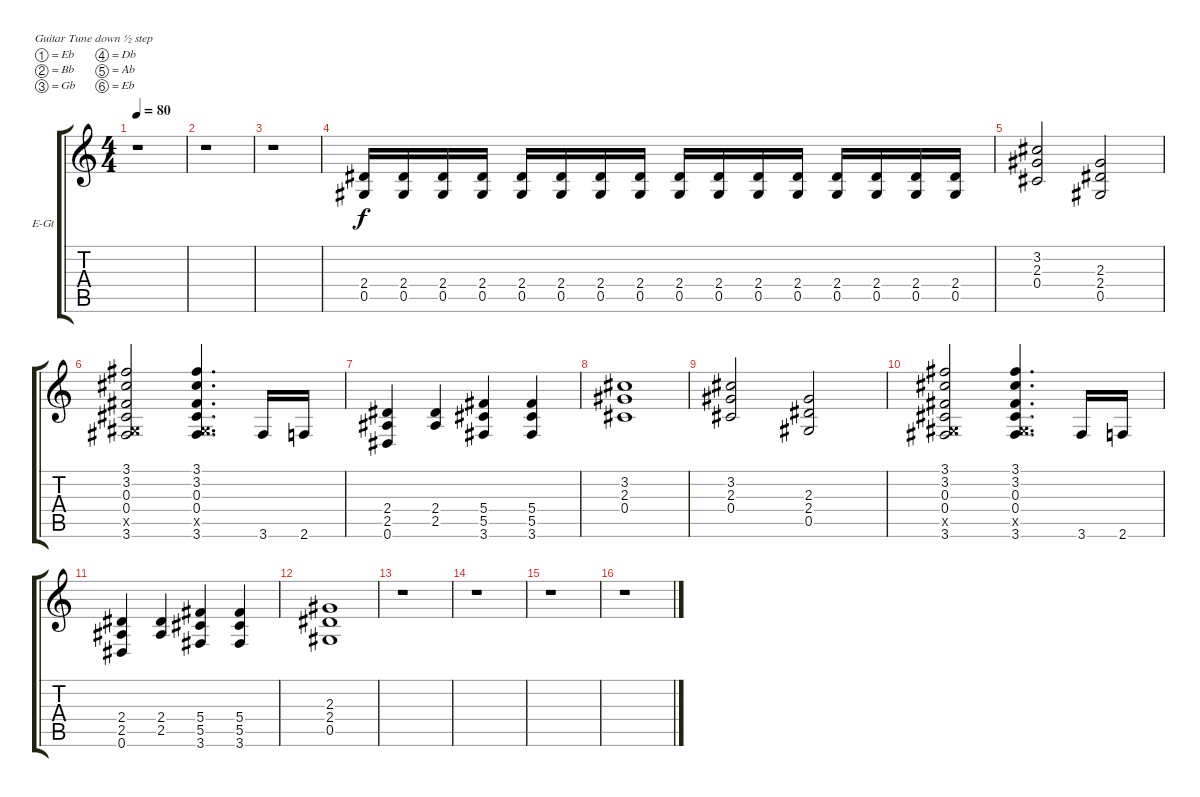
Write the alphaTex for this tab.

\bracketExtendMode groupsimilarinstruments
\firstSystemTrackNameOrientation horizontal
\otherSystemsTrackNameOrientation horizontal
\track ("Distortion Guitar" "E-Gt") {instrument acousticgrandpiano}
\staff {score tabs}
\tuning (Eb4 Bb3 Gb3 Db3 Ab2 Eb2)
\displaytranspose 12
\ts (4 4)
\tempo 80
\clef g2
\ks aminor
r.1{dy f instrument acousticgrandpiano} |
\ks c
r.1 |
r.1 |
(2.4 0.5).16 (2.4 0.5).16 (2.4 0.5).16 (2.4 0.5).16 (2.4 0.5).16 (2.4 0.5).16 (2.4 0.5).16 (2.4 0.5).16 (2.4 0.5).16 (2.4 0.5).16 (2.4 0.5).16 (2.4 0.5).16 (2.4 0.5).16 (2.4 0.5).16 (2.4 0.5).16 (2.4 0.5).16 |
(3.2 2.3 0.4).2 (2.3 2.4 0.5).2 |
(3.1 3.2 0.3 0.4 0.5{x} 3.6).2 (3.1 3.2 0.3 0.4 0.5{x} 3.6).4{d} 3.6.16 2.6.16 |
(2.4 2.5 0.6).4 (2.4 2.5).4 (5.4 5.5 3.6).4 (5.4 5.5 3.6).4 |
(3.2 2.3 0.4).1 |
(3.2 2.3 0.4).2 (2.3 2.4 0.5).2 |
(3.1 3.2 0.3 0.4 0.5{x} 3.6).2 (3.1 3.2 0.3 0.4 0.5{x} 3.6).4{d} 3.6.16 2.6.16 |
(2.4 2.5 0.6).4 (2.4 2.5).4 (5.4 5.5 3.6).4 (5.4 5.5 3.6).4 |
(2.3 2.4 0.5).1 |
r.1 |
r.1 |
r.1 |
r.1
